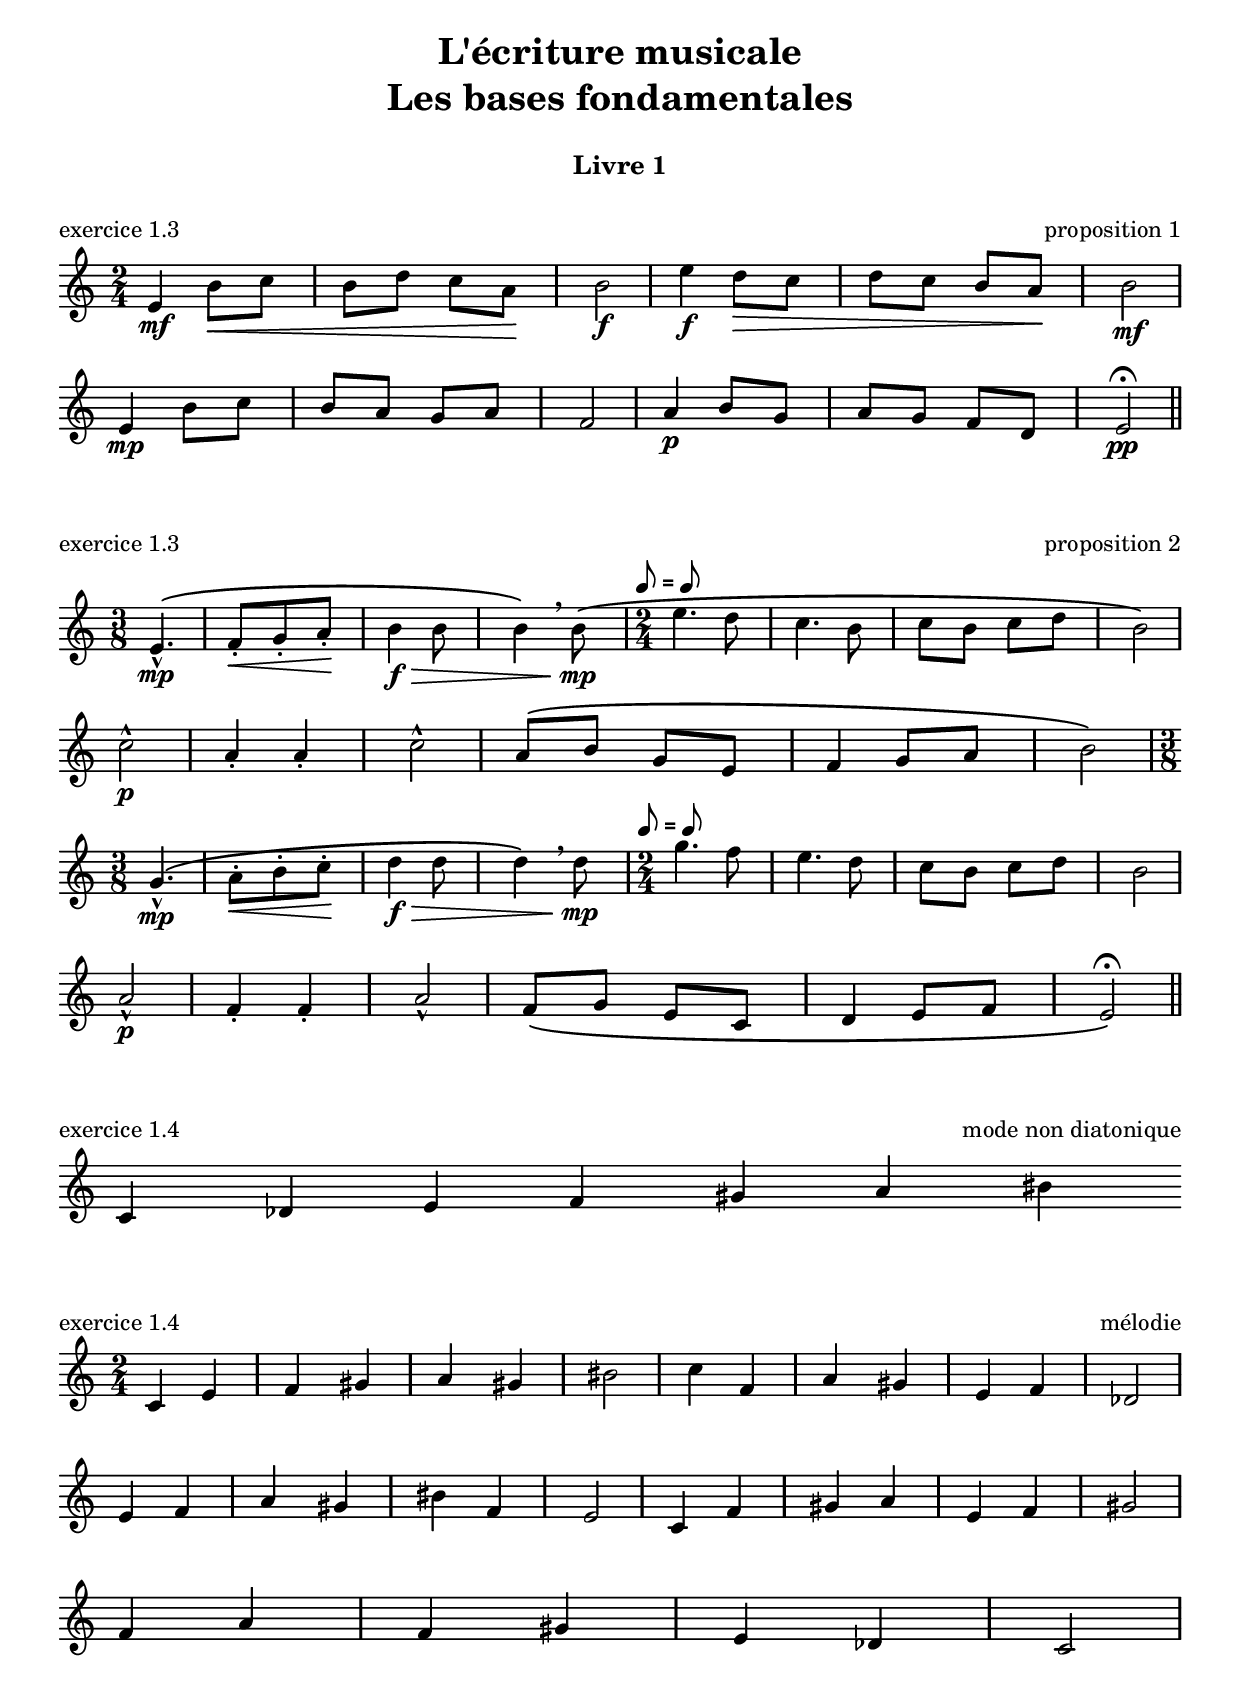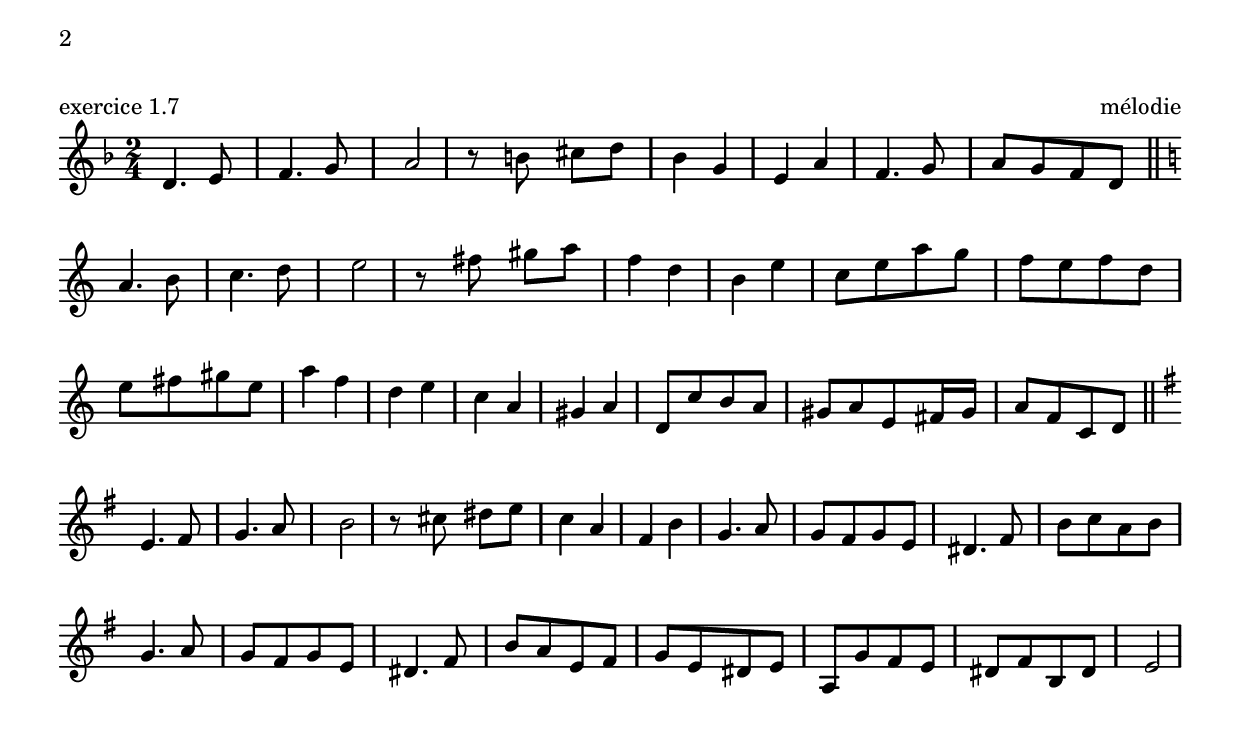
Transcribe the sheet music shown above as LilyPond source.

\version "2.19.82"
\include "gregorian.ly"
\include "english.ly"

tempocroche = \tempo \markup {  %% \tempo et non \mark
  \small \note #"8" #1
  \small "="
  \small \note #"8" #1
}

\header {
  title = \markup
     \center-column {
       \combine \null \vspace #1
       "L'écriture musicale"
       "Les bases fondamentales"
       " "
      }
  subtitle = "Livre 1"
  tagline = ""
}

\markup { \vspace #1 }
\score {
  \header {
    piece = "exercice 1.3"
    opus = "proposition 1"
  }
  \new StaffGroup {
    \new Staff \relative c' {
      \key c \major
      \time 2/4 e4\mf b'8\< c b d c a\! b2\f e4\f d8\> c d c b a\! b2\mf \break
      e,4\mp b'8 c b a g a f2 a4\p b8 g a g f d e2\pp \fermata \bar "||" \break      
    }
  }
  \layout {
    ragged-last = ##f
    ragged-right = ##f
    \context {
      \Staff \RemoveEmptyStaves
    }
  }
}
\markup { \vspace #1 }
\score {
  \header {
    piece = "exercice 1.3"
    opus = "proposition 2"
  }
  \new StaffGroup {
    \new Staff \relative c' {
      \key c \major
      \time 3/8 e4.-^\(\mp f8-.\< g-. a-.\! b4\f\> b8 b4\) \breathe b8\(\!\mp
      \time 2/4 \tempocroche e4. d8 c4. b8 c b c d b2\) \break
      c2-^\p a4-. a-. c2-^ a8\( b g e f4 g8 a b2\) \break
      \time 3/8 g4.-^\(\mp a8-.\< b-. c-.\! d4\f\> d8 d4\) \breathe d8\!\mp
      \time 2/4 \tempocroche g4. f8 e4. d8 c b c d b2 \break
      a2-^\p f4-. f4-. a2-^ f8\( g e c d4 e8 f e2\) \fermata \bar "||" \break
    }
  }
}
\markup { \vspace #1 }
\score {
  \header {
    piece = "exercice 1.4"
    opus = "mode non diatonique"
  }
  \new StaffGroup {
    \new Staff \relative c' {
      \cadenzaOn
      \once \override Staff.TimeSignature #'stencil = ##f 
      \key c \major
      c4 df e f gs a bs
    }
  }
}
\markup { \vspace #1 }
\score {
  \header {
    piece = "exercice 1.4"
    opus = "mélodie"
  }
  \new StaffGroup {
    \new Staff \relative c' {
      \key c \major
      \time 2/4 c4 e f gs a gs bs2
      c4 f, a gs e f df2 \break
      e4 f a gs bs f e2
      c4 f gs a e f gs2 \break
      f4 a f gs e df c2
    }
  }
}
\markup { \vspace #1 }
\score {
  \header {
    piece = "exercice 1.7"
    opus = "mélodie"
  }
  \new StaffGroup {
    \new Staff \relative c' {
      \key d \minor
      \time 2/4 d4. e8 f4. g8 a2 r8 b cs d bf4 g e a f4. g8 a[ g f d] \bar "||" \key a \minor \break
                a'4. b8 c4. d8 e2 r8 fs gs a f4 d b e c8[ e a g] f[ e f d] \break
                e[ fs gs e] a4 f d e c a gs a d,8[ c' b a] gs[ a e fs16 gs] a8[ f c d] \bar "||" \key e \minor \break
                e4. fs8 g4. a8 b2 r8 cs ds e c4 a fs b g4. a8 g[ fs g e] ds4. fs8 b[ c a b] \break
                g4. a8 g[ fs g e] ds4. fs8 b[ a e fs] g[ e ds e] a,[ g' fs e] ds[ fs b, ds] e2
    }
  }
}
\layout {
  ragged-last = ##f
  ragged-right = ##f
  \context {
    \Staff \RemoveEmptyStaves
  }
}